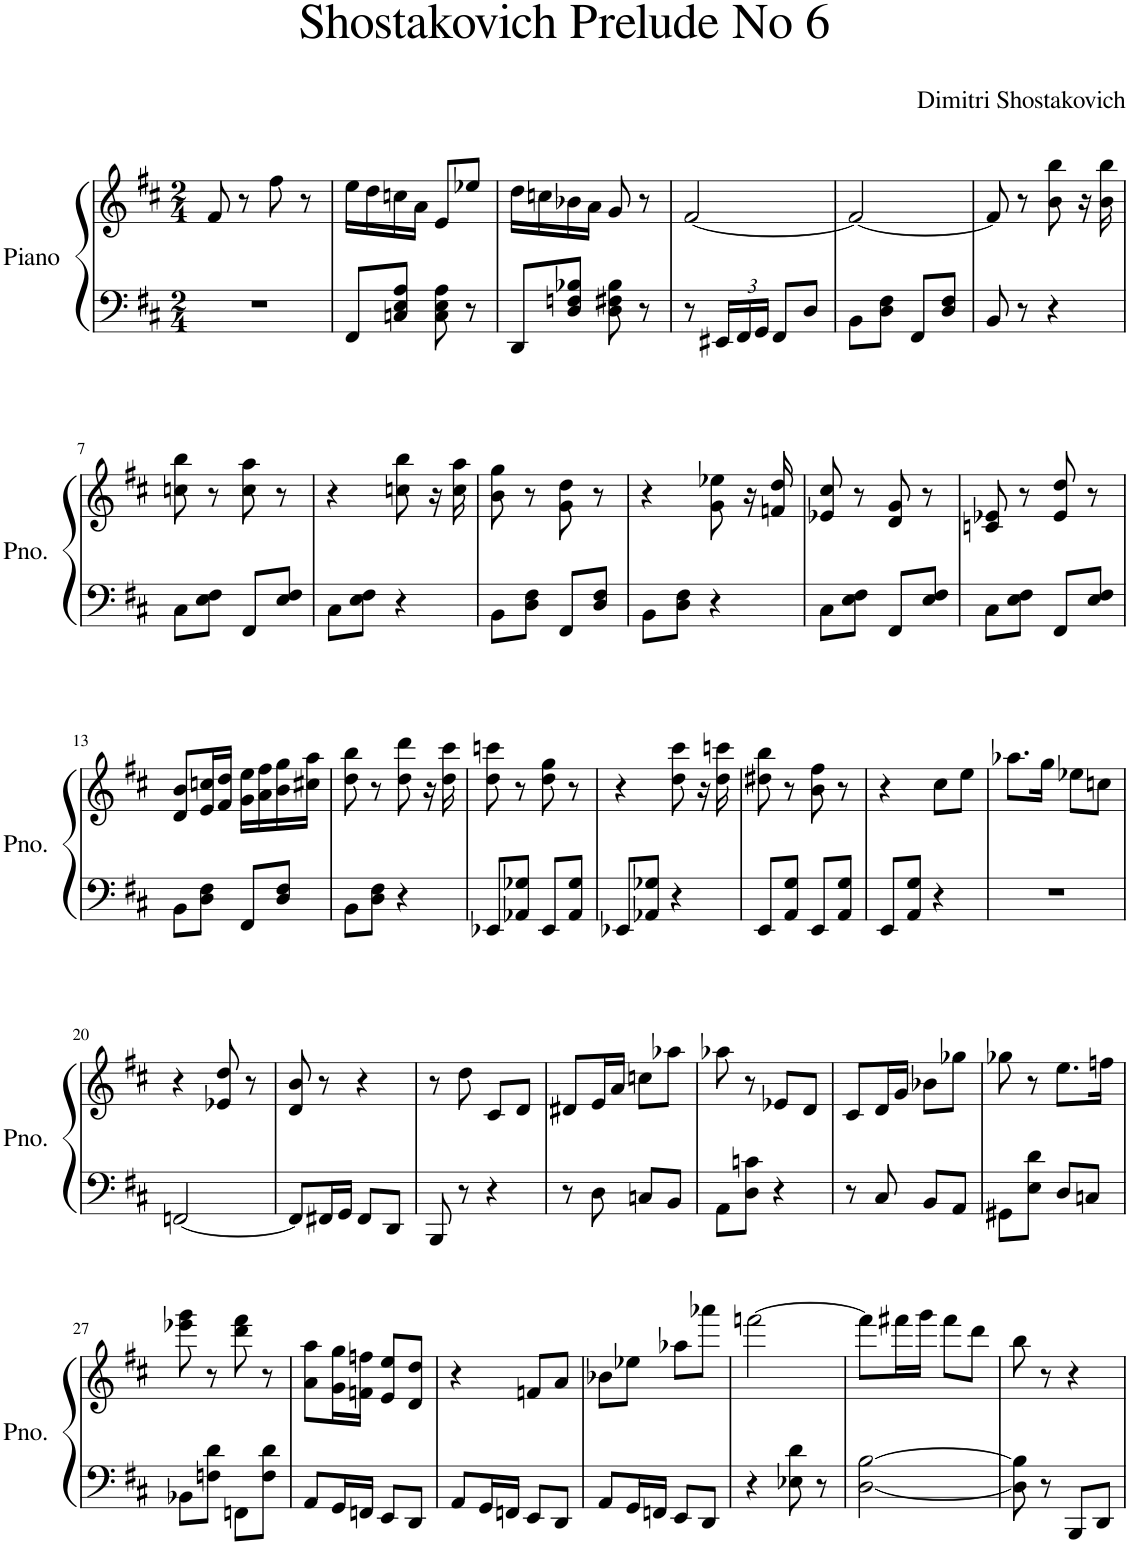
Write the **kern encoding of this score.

**kern	**kern
*part1	*part1
*staff2	*staff1
*I"Piano	*
*I'Pno.	*
*clefF4	*clefG2
*k[f#c#]	*k[f#c#]
*M2/4	*M2/4
=1	=1
2r	8f#/
.	8r
.	8ff#\
.	8r
=2	=2
8FF#/L	16ee\LL
.	16dd\
8Cn/ 8E/ 8A/J	16ccn\
.	16a\JJ
8C\ 8E\ 8A\	8e/L
8r	8ee-X/J
=3	=3
8DD/L	16dd\LL
.	16ccn\
8D/ 8Fn/ 8B-X/J	16b-X\
.	16a\JJ
8D\ 8F#X\ 8B-\	8g/
8r	8r
=4	=4
8r	[2f#/
*Xbrackettup	*
24EE#X/LL	.
24FF#/	.
24GG/JJ	.
8FF#/L	.
8D/J	.
=5	=5
8BB\L	2f#/_
8D\ 8F#\J	.
8FF#/L	.
8D/ 8F#/J	.
=6	=6
8BB/	8f#/]
8r	8r
4r	8b\ 8bb\
.	16r
.	16b\ 16bb\
!!LO:LB:g=z
=7	=7
8C#\L	8ccn\ 8bb\
8E\ 8F#\J	8r
8FF#/L	8cc\ 8aa\
8E/ 8F#/J	8r
=8	=8
8C#\L	4r
8E\ 8F#\J	.
4r	8ccn\ 8bb\
.	16r
.	16cc\ 16aa\
=9	=9
8BB\L	8b\ 8gg\
8D\ 8F#\J	8r
8FF#/L	8g\ 8dd\
8D/ 8F#/J	8r
=10	=10
8BB\L	4r
8D\ 8F#\J	.
4r	8g\ 8ee-X\
.	16r
.	16fn/ 16dd/
=11	=11
8C#\L	8e-X/ 8cc#/
8E\ 8F#\J	8r
8FF#/L	8d/ 8g/
8E/ 8F#/J	8r
=12	=12
8C#\L	8cn/ 8e-X/
8E\ 8F#\J	8r
8FF#/L	8e-/ 8dd/
8E/ 8F#/J	8r
!!LO:LB:g=z
=13	=13
8BB\L	8d/ 8b/L
8D\ 8F#\J	16e/ 16ccn/L
.	16f#/ 16dd/JJ
8FF#/L	16g\ 16ee\LL
.	16a\ 16ff#\
8D/ 8F#/J	16b\ 16gg\
.	16cc#X\ 16aa\JJ
=14	=14
8BB\L	8dd\ 8bb\
8D\ 8F#\J	8r
4r	8dd\ 8ddd\
.	16r
.	16dd\ 16ccc#\
=15	=15
8EE-X/L	8dd\ 8cccn\
8AA-X/ 8G-X/J	8r
8EE-/L	8dd\ 8gg\
8AA-/ 8G-/J	8r
=16	=16
8EE-X/L	4r
8AA-X/ 8G-X/J	.
4r	8dd\ 8ccc#\
.	16r
.	16dd\ 16cccn\
=17	=17
8EE/L	8dd#X\ 8bb\
8AA/ 8G/J	8r
8EE/L	8b\ 8ff#\
8AA/ 8G/J	8r
=18	=18
8EE/L	4r
8AA/ 8G/J	.
4r	8cc#\L
.	8ee\J
=19	=19
2r	8.aa-X\L
.	16gg\Jk
.	8ee-X\L
.	8ccn\J
!!LO:LB:g=z
=20	=20
[2FFn/	4r
.	8e-X/ 8dd/
.	8r
=21	=21
8FF/L]	8d/ 8b/
16FF#X/L	8r
16GG/JJ	.
8FF#/L	4r
8DD/J	.
=22	=22
8BBB/	8r
8r	8dd\
4r	8c#/L
.	8d/J
=23	=23
8r	8d#X/L
8D\	16e/L
.	16a/JJ
8Cn/L	8ccn\L
8BB/J	8aa-X\J
=24	=24
8AA\L	8aa-X\
8D\ 8cn\J	8r
4r	8e-X/L
.	8d/J
=25	=25
8r	8c#/L
8C#/	16d/L
.	16g/JJ
8BB/L	8b-X\L
8AA/J	8gg-X\J
=26	=26
8GG#X\L	8gg-X\
8E\ 8d\J	8r
8D/L	8.ee\L
8Cn/J	.
.	16ffn\Jk
!!LO:LB:g=z
=27	=27
8BB-X\L	8eee-X\ 8ggg\
8Fn\ 8d\J	8r
8FFn\L	8ddd\ 8fff#\
8F\ 8d\J	8r
=28	=28
8AA/L	8a\ 8aa\L
16GG/L	16g\ 16gg\L
16FFn/JJ	16fn\ 16ffn\JJ
8EE/L	8e/ 8ee/L
8DD/J	8d/ 8dd/J
=29	=29
8AA/L	4r
16GG/L	.
16FFn/JJ	.
8EE/L	8fn/L
8DD/J	8a/J
=30	=30
8AA/L	8b-X\L
16GG/L	8ee-X\J
16FFn/JJ	.
8EE/L	8aa-X\L
8DD/J	8aaa-X\J
=31	=31
4r	[2fffn\
8E-X\ 8d\	.
8r	.
=32	=32
[2D\ [2B\	8fff\L]
.	16fff#X\L
.	16ggg\JJ
.	8fff#\L
.	8ddd\J
=33	=33
8D\] 8B\]	8bb\
8r	8r
8BBB/L	4r
8DD/J	.
=	=
*-	*-
